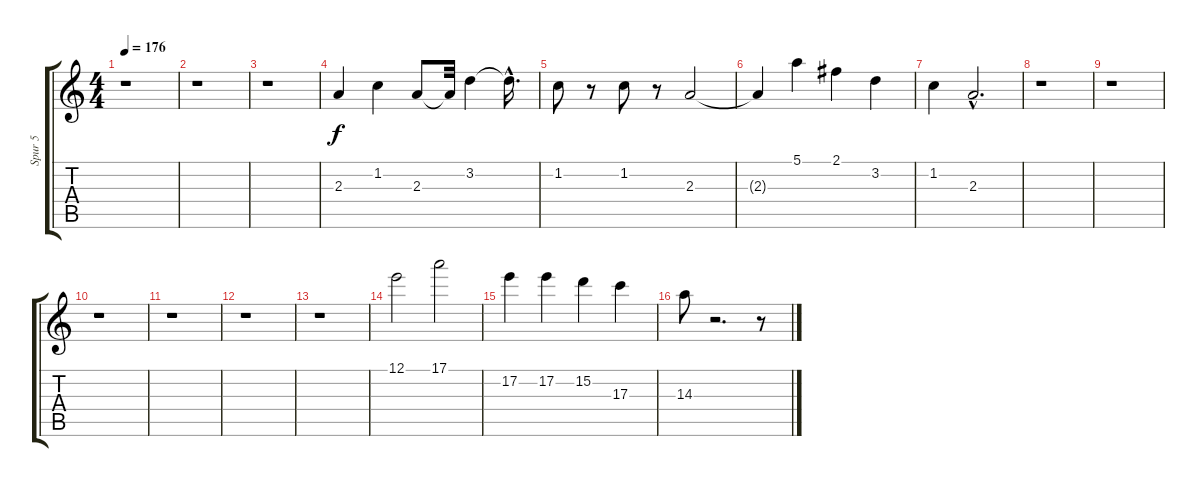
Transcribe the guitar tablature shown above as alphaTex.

\track ("Spur 5" "Spur 5") {instrument electricguitarjazz}
\staff {score tabs}
\tuning (E4 B3 G3 D3 A2 E2) {hide}
\ts (4 4)
\tempo 176
\clef g2
\ks c
r.1{dy f} |
r.1 |
r.1 |
2.3.4 1.2.4 2.3.8 2.3{t}.32 3.2.4 3.2{hac t}.16{d} |
1.2.8 r.8 1.2.8 r.8 2.3.2 |
2.3{t}.4 5.1.4 2.1.4 3.2.4 |
1.2.4 2.3{hac}.2{d} |
r.1 |
r.1 |
r.1 |
r.1 |
r.1 |
r.1 |
12.1.2 17.1.2 |
17.2.4 17.2.4 15.2.4 17.3.4 |
14.3.8 r.2{d} r.8
